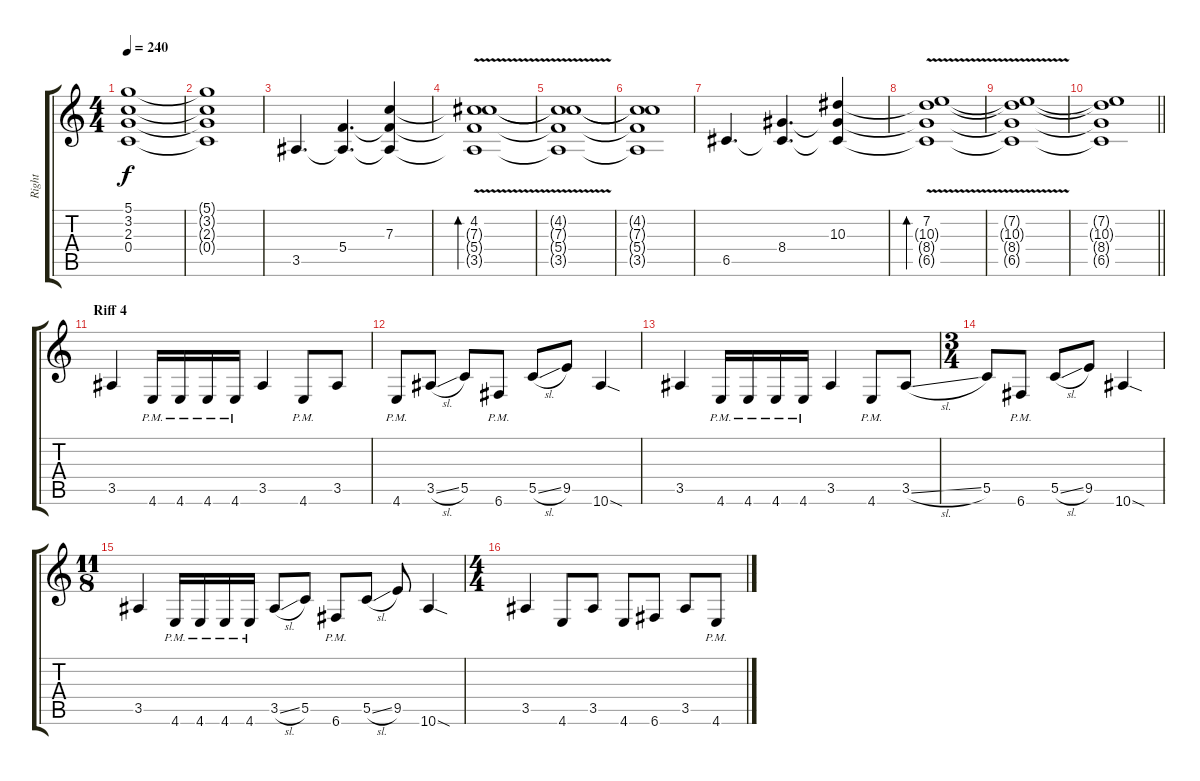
\track ("Right" "Right") {instrument distortionguitar}
\staff {score tabs}
\tuning (D4 A3 F3 C3 G2 C2) {hide}
\ts (4 4)
\tempo 240
\clef g2
\ks c
(5.1{t} 3.2{t} 2.3{t} 0.4{t}).1{dy f} |
(5.1{t} 3.2{t} 2.3{t} 0.4{t}).1{volume 0} |
3.5.4{d volume 14} (5.4 3.5{t}).4{d} (7.3 5.4{t} 3.5{t}).4 |
(4.2{v} 7.3{v t} 5.4{v t} 3.5{v t}).1{bd 240} |
(4.2{t} 7.3{t} 5.4{t} 3.5{t}).1 |
(4.2{t} 7.3{t} 5.4{t} 3.5{t}).1 |
6.5.4{d} (8.4 6.5{t}).4{d} (10.3 8.4{t} 6.5{t}).4 |
(7.2{v} 10.3{v t} 8.4{v t} 6.5{v t}).1{bd 240} |
(7.2{t} 10.3{t} 8.4{t} 6.5{t}).1 |
\barLineRight lightlight
(7.2{t} 10.3{t} 8.4{t} 6.5{t}).1 |
\section ("" "Riff 4")
3.5.4 4.6{pm}.16 4.6{pm}.16 4.6{pm}.16 4.6{pm}.16 3.5.4 4.6{pm}.8 3.5.8 |
4.6{pm}.8 3.5{sl}.8 5.5.8 6.6{pm}.8 5.5{sl}.8 9.5.8 10.6{sod}.4 |
3.5.4 4.6{pm}.16 4.6{pm}.16 4.6{pm}.16 4.6{pm}.16 3.5.4 4.6{pm}.8 3.5{sl}.8 |
\ts (3 4)
5.5.8 6.6{pm}.8 5.5{sl}.8 9.5.8 10.6{sod}.4 |
\ts (11 8)
3.5.4 4.6{pm}.16 4.6{pm}.16 4.6{pm}.16 4.6{pm}.16 3.5{sl}.8 5.5.8 6.6{pm}.8 5.5{sl}.8 9.5.8 10.6{sod}.4 |
\ts (4 4)
3.5.4 4.6.8 3.5.8 4.6.8 6.6.8 3.5.8 4.6{pm}.8
